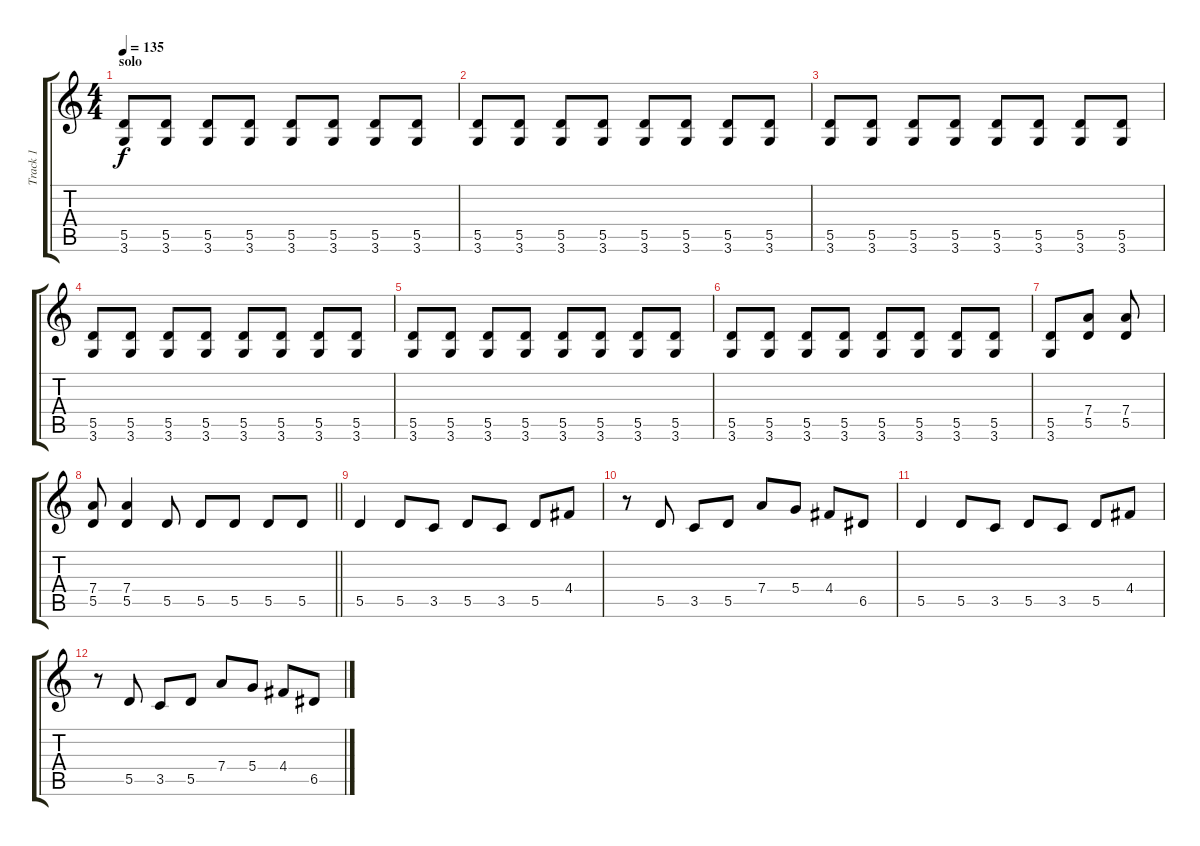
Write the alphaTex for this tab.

\track ("Track 1" "Track 1") {instrument distortionguitar}
\staff {score tabs}
\tuning (E4 B3 G3 D3 A2 E2) {hide}
\ts (4 4)
\section ("" "solo")
\tempo 135
\clef g2
\ks c
(5.5 3.6).8{dy f} (5.5 3.6).8 (5.5 3.6).8 (5.5 3.6).8 (5.5 3.6).8 (5.5 3.6).8 (5.5 3.6).8 (5.5 3.6).8 |
(5.5 3.6).8 (5.5 3.6).8 (5.5 3.6).8 (5.5 3.6).8 (5.5 3.6).8 (5.5 3.6).8 (5.5 3.6).8 (5.5 3.6).8 |
(5.5 3.6).8 (5.5 3.6).8 (5.5 3.6).8 (5.5 3.6).8 (5.5 3.6).8 (5.5 3.6).8 (5.5 3.6).8 (5.5 3.6).8 |
(5.5 3.6).8 (5.5 3.6).8 (5.5 3.6).8 (5.5 3.6).8 (5.5 3.6).8 (5.5 3.6).8 (5.5 3.6).8 (5.5 3.6).8 |
(5.5 3.6).8 (5.5 3.6).8 (5.5 3.6).8 (5.5 3.6).8 (5.5 3.6).8 (5.5 3.6).8 (5.5 3.6).8 (5.5 3.6).8 |
(5.5 3.6).8 (5.5 3.6).8 (5.5 3.6).8 (5.5 3.6).8 (5.5 3.6).8 (5.5 3.6).8 (5.5 3.6).8 (5.5 3.6).8 |
(5.5 3.6).8 (7.4 5.5).8 (7.4 5.5).8 |
\barLineRight lightlight
(7.4 5.5).8 (7.4 5.5).4 5.5.8 5.5.8 5.5.8 5.5.8 5.5.8 |
5.5.4 5.5.8 3.5.8 5.5.8 3.5.8 5.5.8 4.4.8 |
r.8 5.5.8 3.5.8 5.5.8 7.4.8 5.4.8 4.4.8 6.5.8 |
5.5.4 5.5.8 3.5.8 5.5.8 3.5.8 5.5.8 4.4.8 |
r.8 5.5.8 3.5.8 5.5.8 7.4.8 5.4.8 4.4.8 6.5.8
